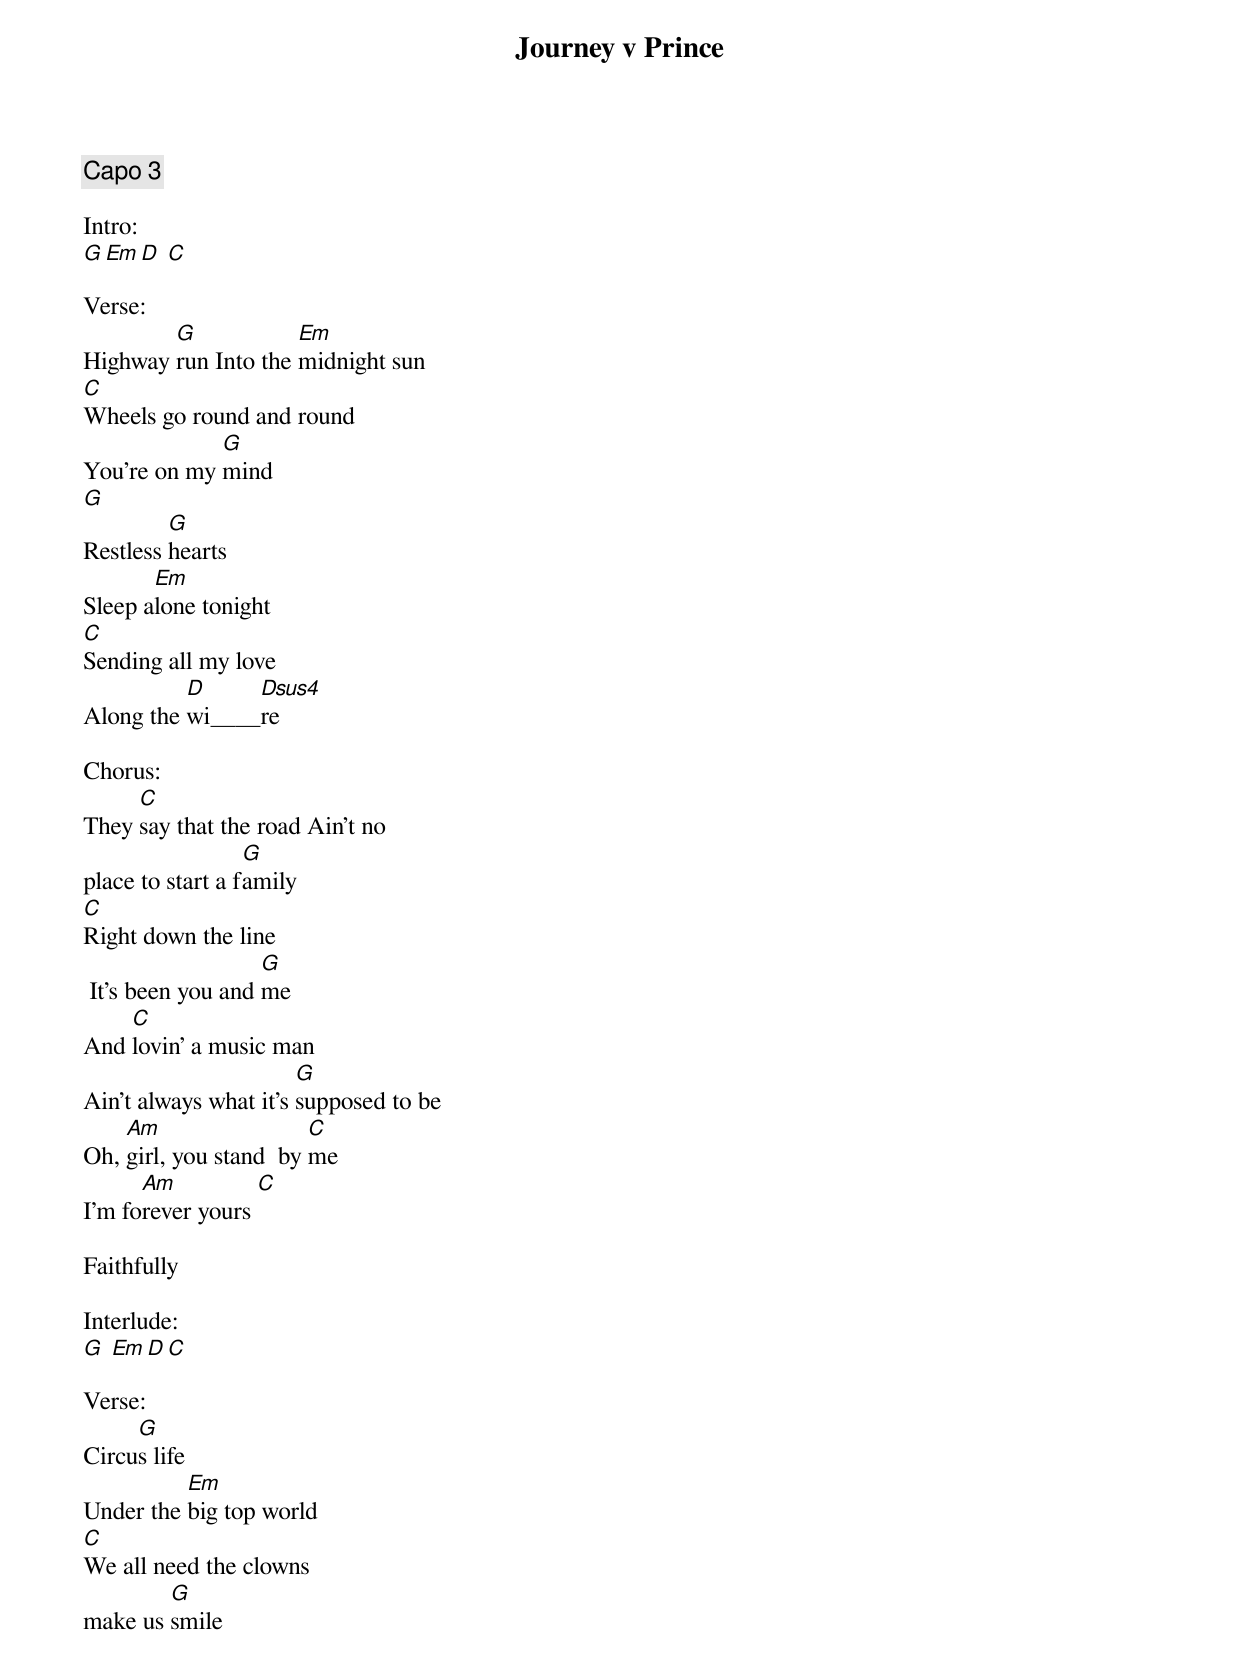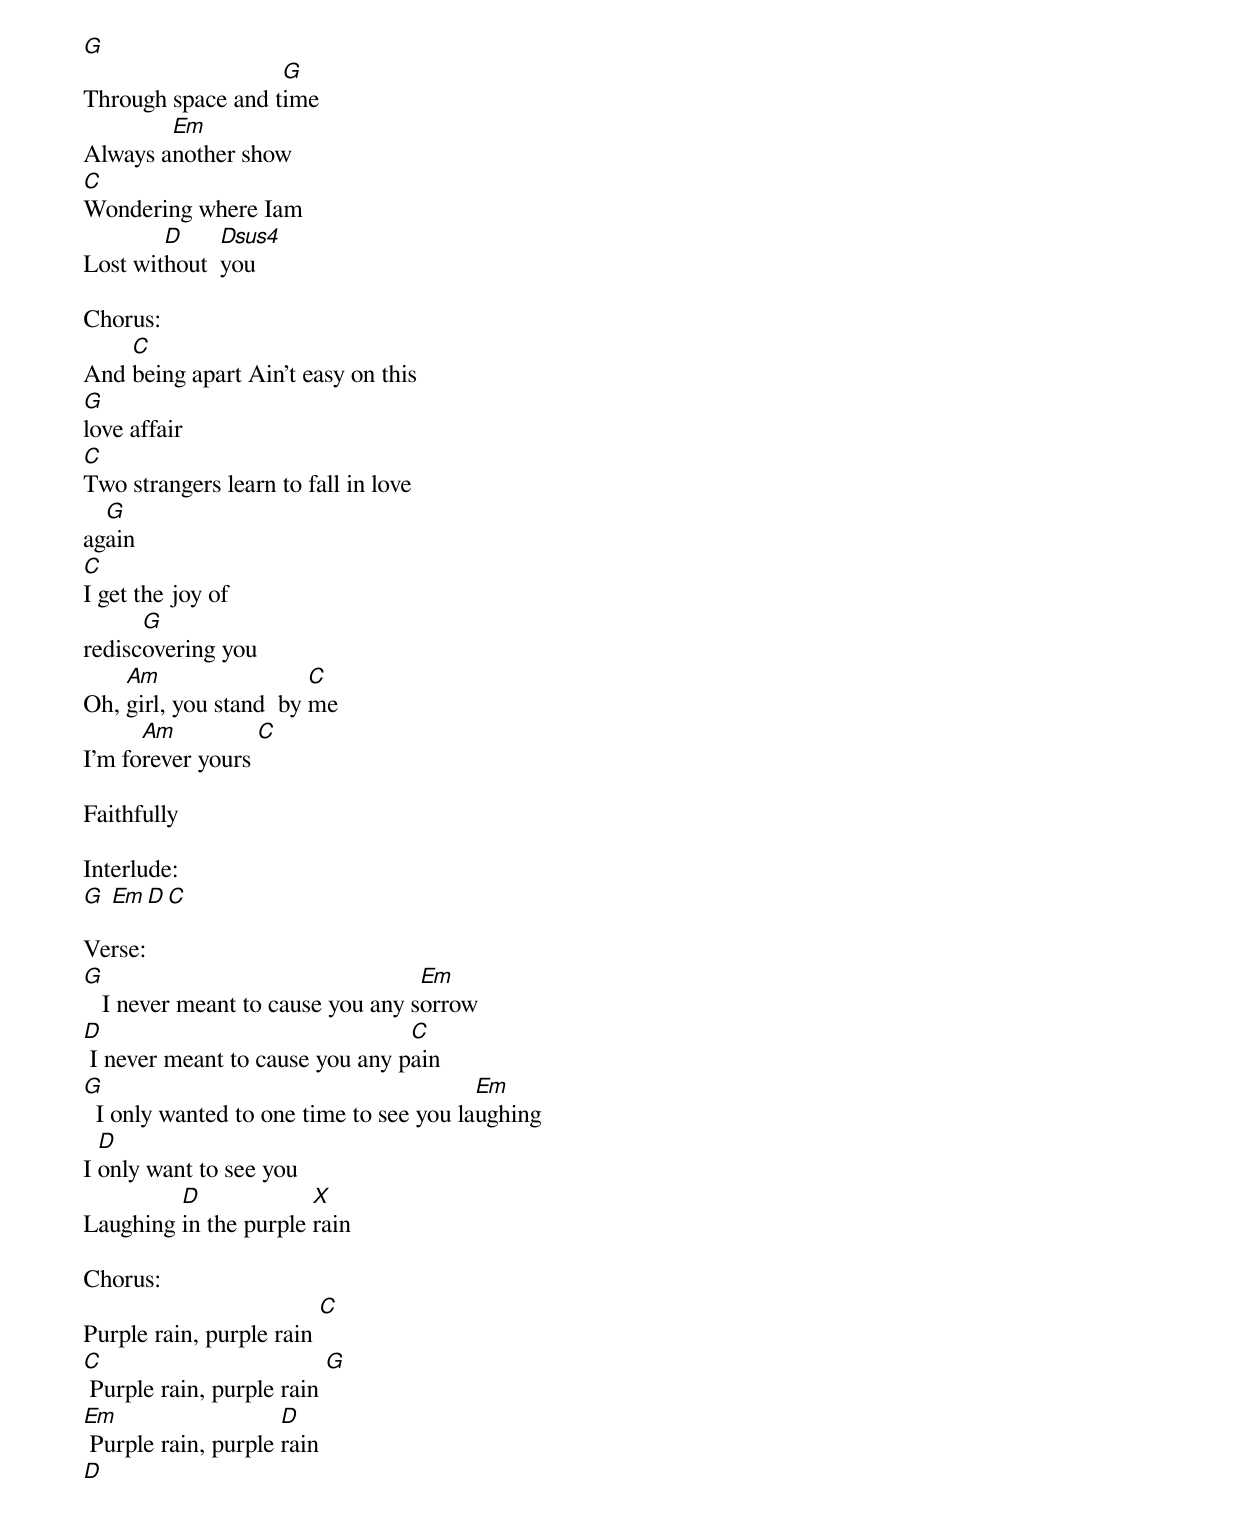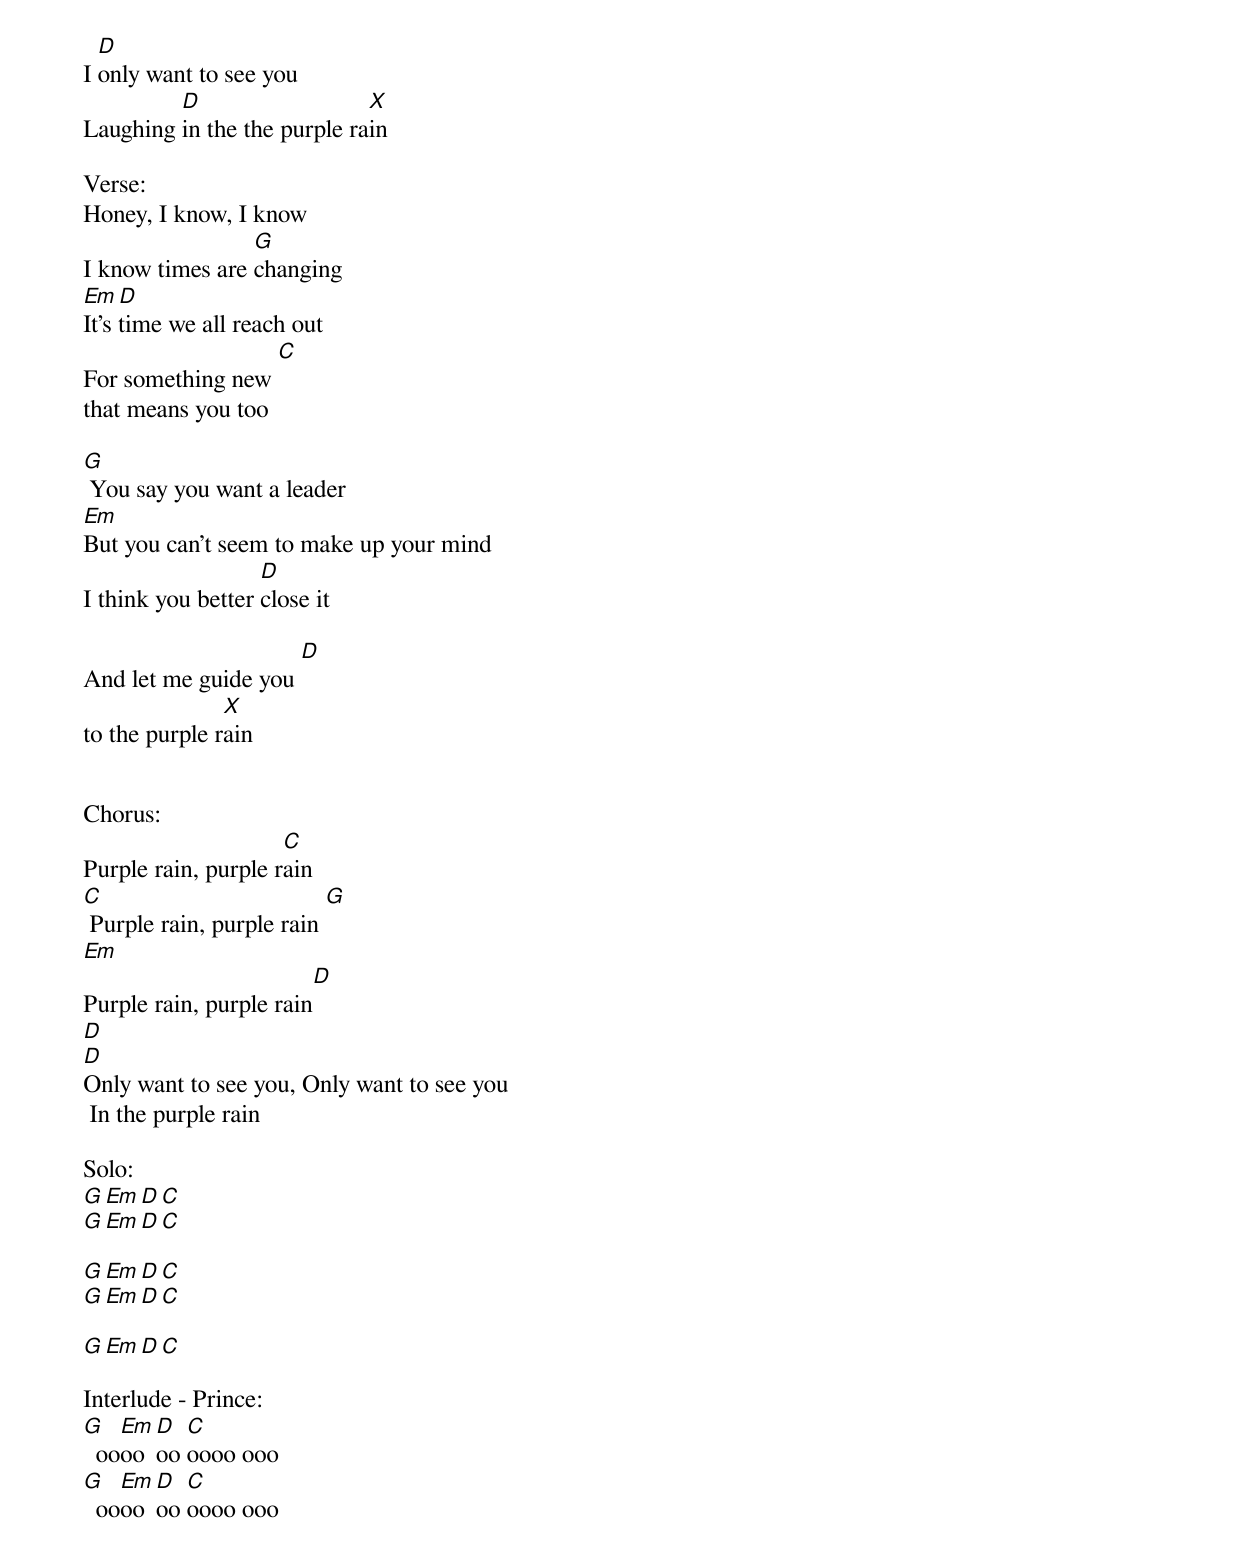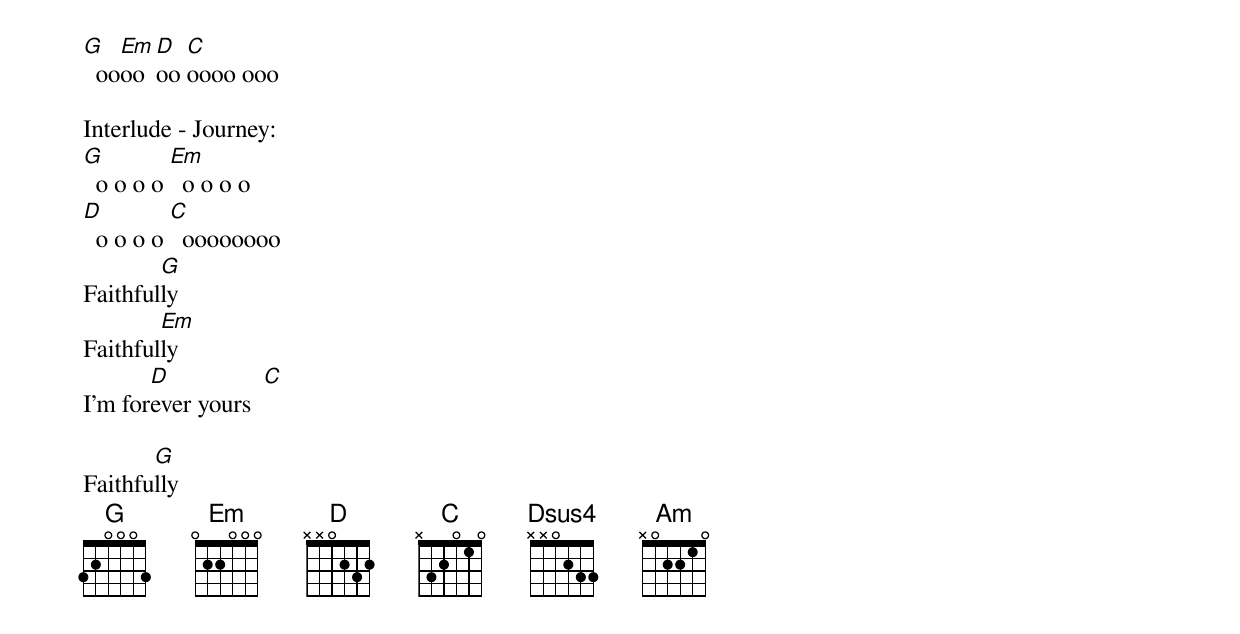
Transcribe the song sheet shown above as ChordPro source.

{title:Journey v Prince}
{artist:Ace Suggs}
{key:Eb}
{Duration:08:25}
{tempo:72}
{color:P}

{c: Capo 3}

Intro:
[G][Em][D] [C]

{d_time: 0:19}
Verse:
Highway [G]run Into the [Em]midnight sun
[C]Wheels go round and round
You're on my [G]mind
[G]
Restless [G]hearts
Sleep a[Em]lone tonight
[C]Sending all my love
Along the [D]wi____[Dsus4]re

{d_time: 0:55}
Chorus:
They [C]say that the road Ain't no
place to start a f[G]amily
[C]Right down the line
 It's been you and [G]me
And [C]lovin' a music man
Ain't always what it's [G]supposed to be
Oh, [Am]girl, you stand  by [C]me
I'm fo[Am]rever yours [C]

Faithfully

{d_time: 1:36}
Interlude:
[G] [Em][D][C]

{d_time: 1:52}
Verse:
Circu[G]s life
Under the [Em]big top world
[C]We all need the clowns
make us [G]smile
[G]
Through space and t[G]ime
Always a[Em]nother show
[C]Wondering where Iam
Lost wit[D]hout  [Dsus4]you

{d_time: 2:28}
Chorus:
And [C]being apart Ain't easy on this
[G]love affair
[C]Two strangers learn to fall in love
ag[G]ain
[C]I get the joy of
redisc[G]overing you
Oh, [Am]girl, you stand  by [C]me
I'm fo[Am]rever yours [C]

Faithfully

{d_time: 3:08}
Interlude:
[G] [Em][D][C]

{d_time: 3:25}
Verse:
[G]   I never meant to cause you any s[Em]orrow
[D] I never meant to cause you any p[C]ain
[G]  I only wanted to one time to see you la[Em]ughing
I [D]only want to see you
Laughing [D]in the purple [X]rain

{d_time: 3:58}
Chorus:
Purple rain, purple rain [C]
[C] Purple rain, purple rain [G]
[Em] Purple rain, purple [D]rain
[D]
I [D]only want to see you
Laughing [D]in the the purple ra[X]in

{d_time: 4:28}
Verse:
Honey, I know, I know
I know times are [G]changing
[Em][D]
It's time we all reach out
For something new [C]
that means you too

[G] You say you want a leader
[Em]But you can't seem to make up your mind
I think you better [D]close it

And let me guide you [D]
to the purple r[X]ain


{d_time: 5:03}
Chorus:
Purple rain, purple r[C]ain
[C] Purple rain, purple rain [G]
[Em]
Purple rain, purple rain[D]
[D]
[D]Only want to see you, Only want to see you
 In the purple rain

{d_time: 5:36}
Solo:
[G][Em][D][C]
[G][Em][D][C]

[G][Em][D][C]
[G][Em][D][C]

[G][Em][D][C]

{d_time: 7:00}
Interlude - Prince:
[G]  oo[Em]oo [D]oo [C]oooo ooo
[G]  oo[Em]oo [D]oo [C]oooo ooo
[G]  oo[Em]oo [D]oo [C]oooo ooo

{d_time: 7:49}
Interlude - Journey:
[G]  o o o o [Em]  o o o o
[D]  o o o o [C]  oooooooo
Faithful[G]ly
Faithful[Em]ly
I'm for[D]ever yours  [C]

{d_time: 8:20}
Faithfu[G]lly
